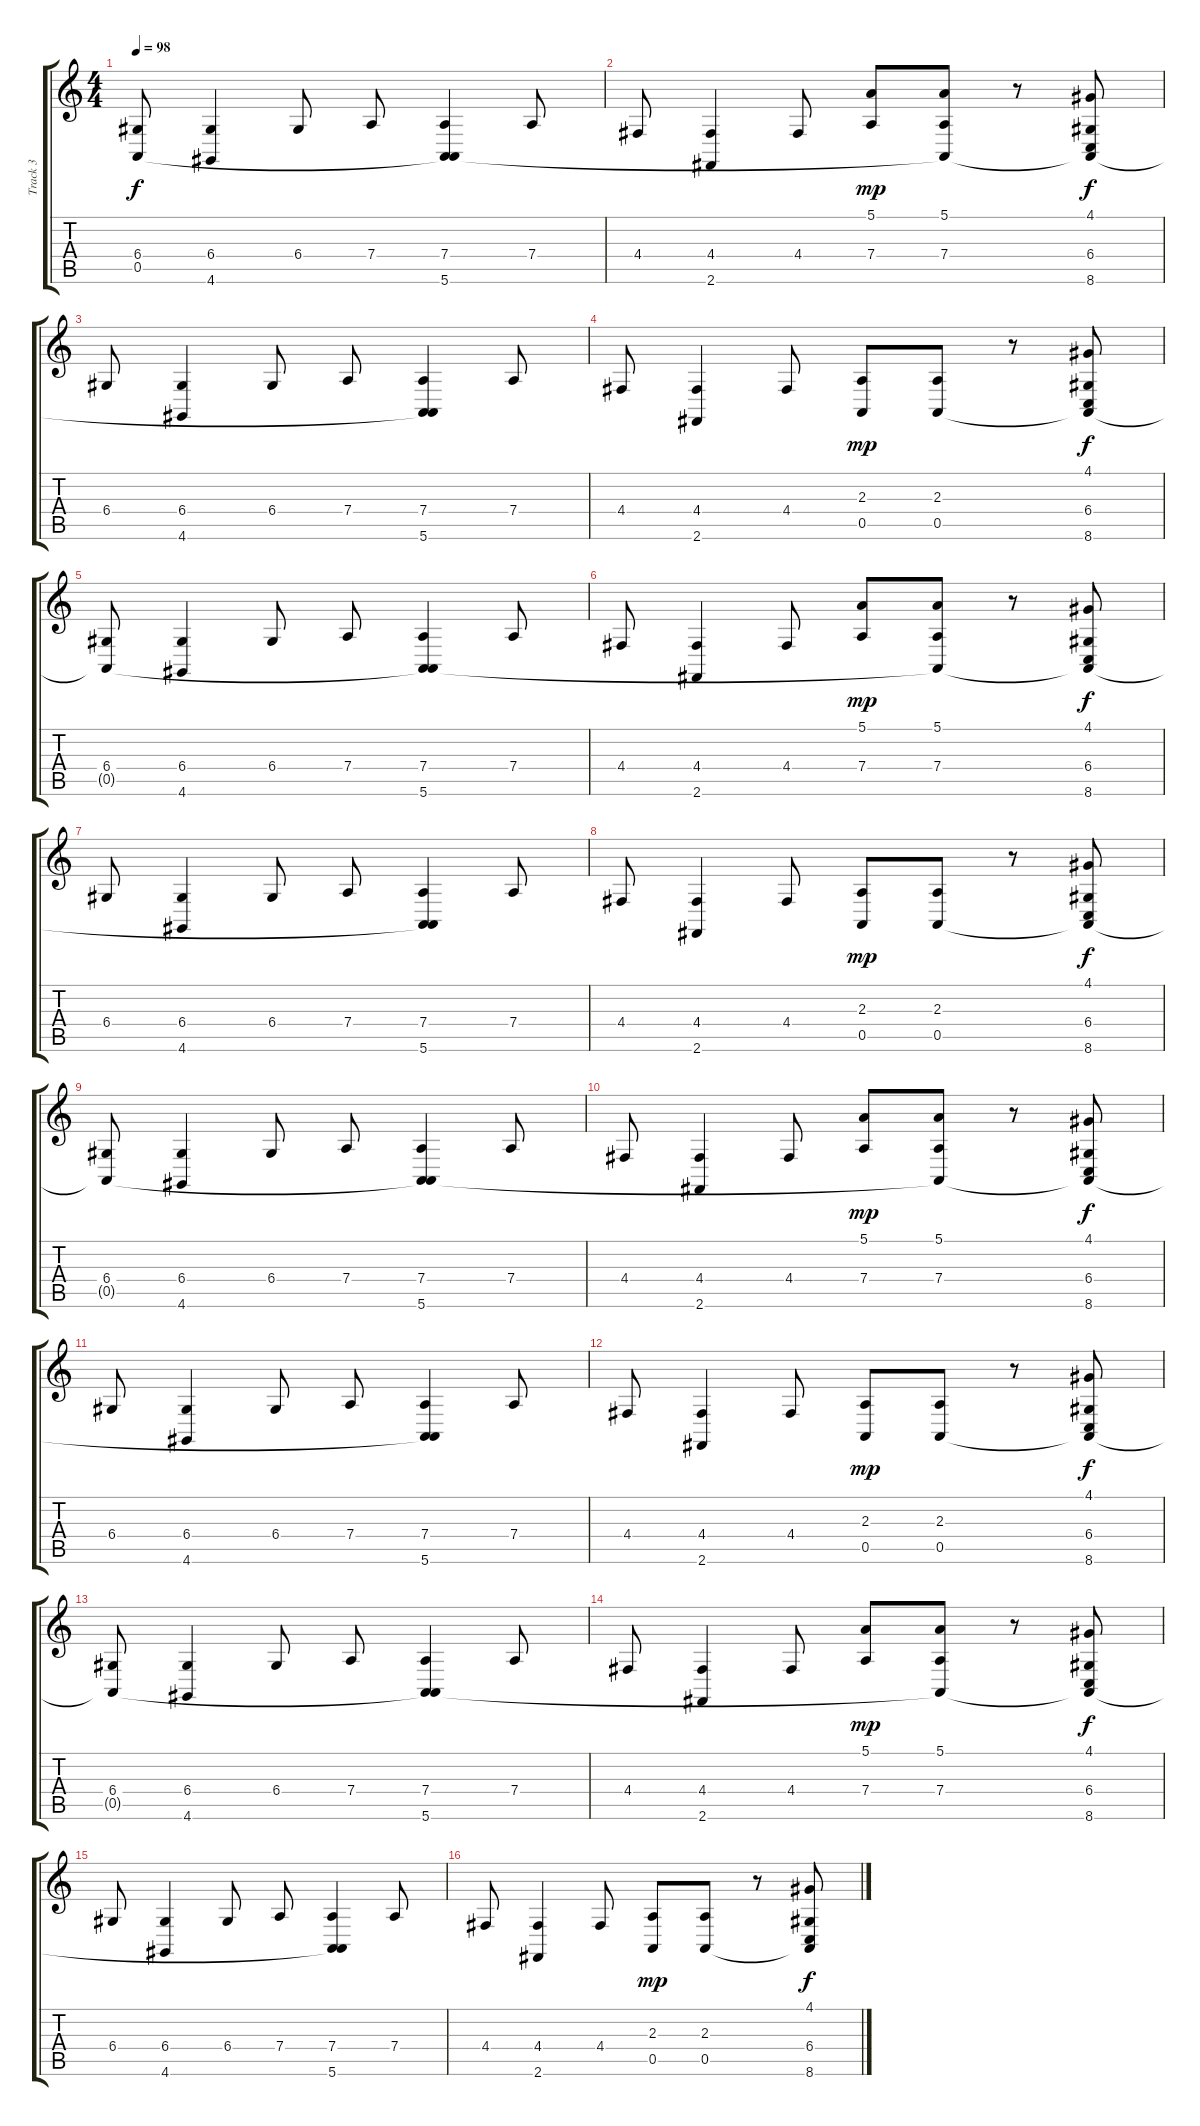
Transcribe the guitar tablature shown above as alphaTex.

\track ("Track 3" "Track 3") {instrument glockenspiel}
\staff {score tabs}
\tuning (E4 B3 G3 D3 A2 E2) {hide}
\ts (4 4)
\tempo 98
\clef g2
\ks c
(6.4 0.5{t}).8{dy f} (6.4 4.6).4 6.4.8 7.4.8 (7.4 0.5{t} 5.6).4 7.4.8 |
4.4.8 (4.4 2.6).4 4.4.8 (5.1 7.4).8{dy mp} (5.1 7.4 0.5{t}).8 r.8 (4.1 6.4 0.5{t} 8.6).8{dy f} |
6.4.8 (6.4 4.6).4 6.4.8 7.4.8 (7.4 0.5{t} 5.6).4 7.4.8 |
4.4.8 (4.4 2.6).4 4.4.8 (2.3 0.5).8{dy mp} (2.3 0.5).8 r.8 (4.1 6.4 0.5{t} 8.6).8{dy f} |
(6.4 0.5{t}).8 (6.4 4.6).4 6.4.8 7.4.8 (7.4 0.5{t} 5.6).4 7.4.8 |
4.4.8 (4.4 2.6).4 4.4.8 (5.1 7.4).8{dy mp} (5.1 7.4 0.5{t}).8 r.8 (4.1 6.4 0.5{t} 8.6).8{dy f} |
6.4.8 (6.4 4.6).4 6.4.8 7.4.8 (7.4 0.5{t} 5.6).4 7.4.8 |
4.4.8 (4.4 2.6).4 4.4.8 (2.3 0.5).8{dy mp} (2.3 0.5).8 r.8 (4.1 6.4 0.5{t} 8.6).8{dy f} |
(6.4 0.5{t}).8 (6.4 4.6).4 6.4.8 7.4.8 (7.4 0.5{t} 5.6).4 7.4.8 |
4.4.8 (4.4 2.6).4 4.4.8 (5.1 7.4).8{dy mp} (5.1 7.4 0.5{t}).8 r.8 (4.1 6.4 0.5{t} 8.6).8{dy f} |
6.4.8 (6.4 4.6).4 6.4.8 7.4.8 (7.4 0.5{t} 5.6).4 7.4.8 |
4.4.8 (4.4 2.6).4 4.4.8 (2.3 0.5).8{dy mp} (2.3 0.5).8 r.8 (4.1 6.4 0.5{t} 8.6).8{dy f} |
(6.4 0.5{t}).8 (6.4 4.6).4 6.4.8 7.4.8 (7.4 0.5{t} 5.6).4 7.4.8 |
4.4.8 (4.4 2.6).4 4.4.8 (5.1 7.4).8{dy mp} (5.1 7.4 0.5{t}).8 r.8 (4.1 6.4 0.5{t} 8.6).8{dy f} |
6.4.8 (6.4 4.6).4 6.4.8 7.4.8 (7.4 0.5{t} 5.6).4 7.4.8 |
4.4.8 (4.4 2.6).4 4.4.8 (2.3 0.5).8{dy mp} (2.3 0.5).8 r.8 (4.1 6.4 0.5{t} 8.6).8{dy f}
